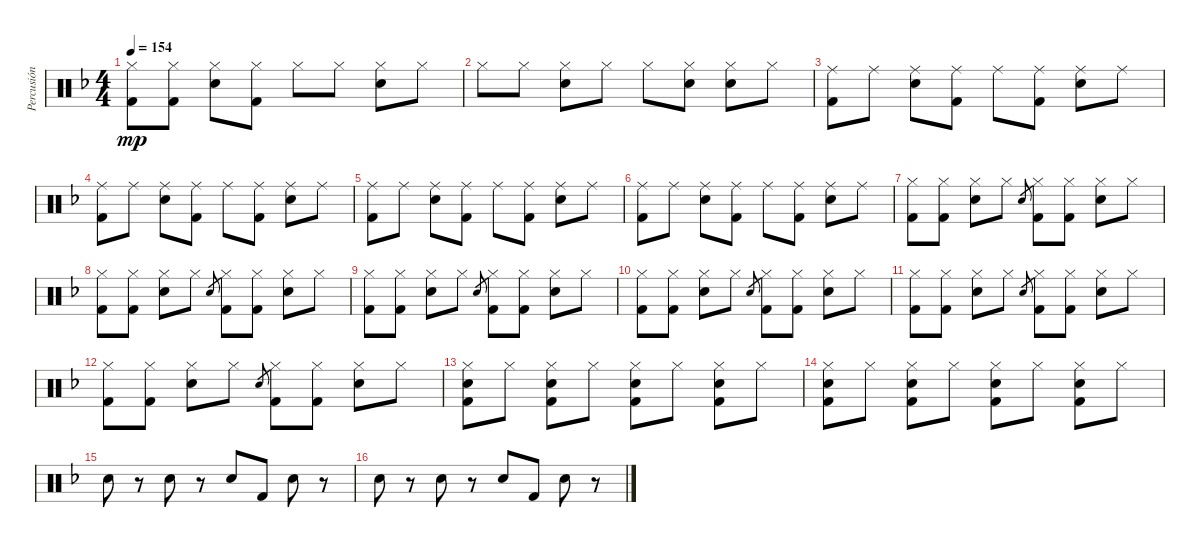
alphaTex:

\track ("Percusión" "Percusión") {instrument percussion}
\staff {score}
\articulation defaults
\ts (4 4)
\tempo 154
\clef neutral
\ks f
("Hi-Hat (closed)" "Kick (hit) 2").8{dy mp} ("Hi-Hat (closed)" "Kick (hit) 2").8 ("Hi-Hat (closed)" "Electric Snare (hit)").8 ("Hi-Hat (closed)" "Kick (hit) 2").8 "Hi-Hat (closed)".8 "Hi-Hat (closed)".8 ("Hi-Hat (closed)" "Electric Snare (hit)").8 "Hi-Hat (closed)".8 |
"Hi-Hat (closed)".8 "Hi-Hat (closed)".8 ("Hi-Hat (closed)" "Electric Snare (hit)").8 "Hi-Hat (closed)".8 "Hi-Hat (closed)".8 ("Hi-Hat (closed)" "Electric Snare (hit)").8 ("Hi-Hat (closed)" "Electric Snare (hit)").8 "Hi-Hat (closed)".8 |
("Ride (middle)" "Kick (hit) 2").8 "Ride (middle)".8 ("Ride (middle)" "Electric Snare (hit)").8 ("Ride (middle)" "Kick (hit) 2").8 "Ride (middle)".8 ("Ride (middle)" "Kick (hit) 2").8 ("Ride (middle)" "Electric Snare (hit)").8 "Ride (middle)".8 |
("Ride (middle)" "Kick (hit) 2").8 "Ride (middle)".8 ("Ride (middle)" "Electric Snare (hit)").8 ("Ride (middle)" "Kick (hit) 2").8 "Ride (middle)".8 ("Ride (middle)" "Kick (hit) 2").8 ("Ride (middle)" "Electric Snare (hit)").8 "Ride (middle)".8 |
("Ride (middle)" "Kick (hit) 2").8 "Ride (middle)".8 ("Ride (middle)" "Electric Snare (hit)").8 ("Ride (middle)" "Kick (hit) 2").8 "Ride (middle)".8 ("Ride (middle)" "Kick (hit) 2").8 ("Ride (middle)" "Electric Snare (hit)").8 "Ride (middle)".8 |
("Ride (middle)" "Kick (hit) 2").8 "Ride (middle)".8 ("Ride (middle)" "Electric Snare (hit)").8 ("Ride (middle)" "Kick (hit) 2").8 "Ride (middle)".8 ("Ride (middle)" "Kick (hit) 2").8 ("Ride (middle)" "Electric Snare (hit)").8 "Ride (middle)".8 |
("Hi-Hat (closed)" "Kick (hit) 2").8 ("Hi-Hat (closed)" "Kick (hit) 2").8 ("Hi-Hat (closed)" "Electric Snare (hit)").8 "Hi-Hat (closed)".8 "Electric Snare (hit)".8{gr} ("Hi-Hat (closed)" "Kick (hit) 2").8 ("Hi-Hat (closed)" "Kick (hit) 2").8 ("Hi-Hat (closed)" "Electric Snare (hit)").8 "Hi-Hat (closed)".8 |
("Hi-Hat (closed)" "Kick (hit) 2").8 ("Hi-Hat (closed)" "Kick (hit) 2").8 ("Hi-Hat (closed)" "Electric Snare (hit)").8 "Hi-Hat (closed)".8 "Electric Snare (hit)".8{gr} ("Hi-Hat (closed)" "Kick (hit) 2").8 ("Hi-Hat (closed)" "Kick (hit) 2").8 ("Hi-Hat (closed)" "Electric Snare (hit)").8 "Hi-Hat (closed)".8 |
("Hi-Hat (closed)" "Kick (hit) 2").8 ("Hi-Hat (closed)" "Kick (hit) 2").8 ("Hi-Hat (closed)" "Electric Snare (hit)").8 "Hi-Hat (closed)".8 "Electric Snare (hit)".8{gr} ("Hi-Hat (closed)" "Kick (hit) 2").8 ("Hi-Hat (closed)" "Kick (hit) 2").8 ("Hi-Hat (closed)" "Electric Snare (hit)").8 "Hi-Hat (closed)".8 |
("Hi-Hat (closed)" "Kick (hit) 2").8 ("Hi-Hat (closed)" "Kick (hit) 2").8 ("Hi-Hat (closed)" "Electric Snare (hit)").8 "Hi-Hat (closed)".8 "Electric Snare (hit)".8{gr} ("Hi-Hat (closed)" "Kick (hit) 2").8 ("Hi-Hat (closed)" "Kick (hit) 2").8 ("Hi-Hat (closed)" "Electric Snare (hit)").8 "Hi-Hat (closed)".8 |
("Hi-Hat (closed)" "Kick (hit) 2").8 ("Hi-Hat (closed)" "Kick (hit) 2").8 ("Hi-Hat (closed)" "Electric Snare (hit)").8 "Hi-Hat (closed)".8 "Electric Snare (hit)".8{gr} ("Hi-Hat (closed)" "Kick (hit) 2").8 ("Hi-Hat (closed)" "Kick (hit) 2").8 ("Hi-Hat (closed)" "Electric Snare (hit)").8 "Hi-Hat (closed)".8 |
("Hi-Hat (closed)" "Kick (hit) 2").8 ("Hi-Hat (closed)" "Kick (hit) 2").8 ("Hi-Hat (closed)" "Electric Snare (hit)").8 "Hi-Hat (closed)".8 "Electric Snare (hit)".8{gr} ("Hi-Hat (closed)" "Kick (hit) 2").8 ("Hi-Hat (closed)" "Kick (hit) 2").8 ("Hi-Hat (closed)" "Electric Snare (hit)").8 "Hi-Hat (closed)".8 |
("Hi-Hat (closed)" "Electric Snare (hit)" "Kick (hit) 2").8 "Hi-Hat (closed)".8 ("Hi-Hat (closed)" "Electric Snare (hit)" "Kick (hit) 2").8 "Hi-Hat (closed)".8 ("Hi-Hat (closed)" "Electric Snare (hit)" "Kick (hit) 2").8 "Hi-Hat (closed)".8 ("Hi-Hat (closed)" "Electric Snare (hit)" "Kick (hit) 2").8 "Hi-Hat (closed)".8 |
("Hi-Hat (closed)" "Electric Snare (hit)" "Kick (hit) 2").8 "Hi-Hat (closed)".8 ("Hi-Hat (closed)" "Electric Snare (hit)" "Kick (hit) 2").8 "Hi-Hat (closed)".8 ("Hi-Hat (closed)" "Electric Snare (hit)" "Kick (hit) 2").8 "Hi-Hat (closed)".8 ("Hi-Hat (closed)" "Electric Snare (hit)" "Kick (hit) 2").8 "Hi-Hat (closed)".8 |
"Electric Snare (hit)".8 r.8 "Electric Snare (hit)".8 r.8 "Electric Snare (hit)".8 "Kick (hit) 2".8 "Electric Snare (hit)".8 r.8 |
"Electric Snare (hit)".8 r.8 "Electric Snare (hit)".8 r.8 "Electric Snare (hit)".8 "Kick (hit) 2".8 "Electric Snare (hit)".8 r.8
